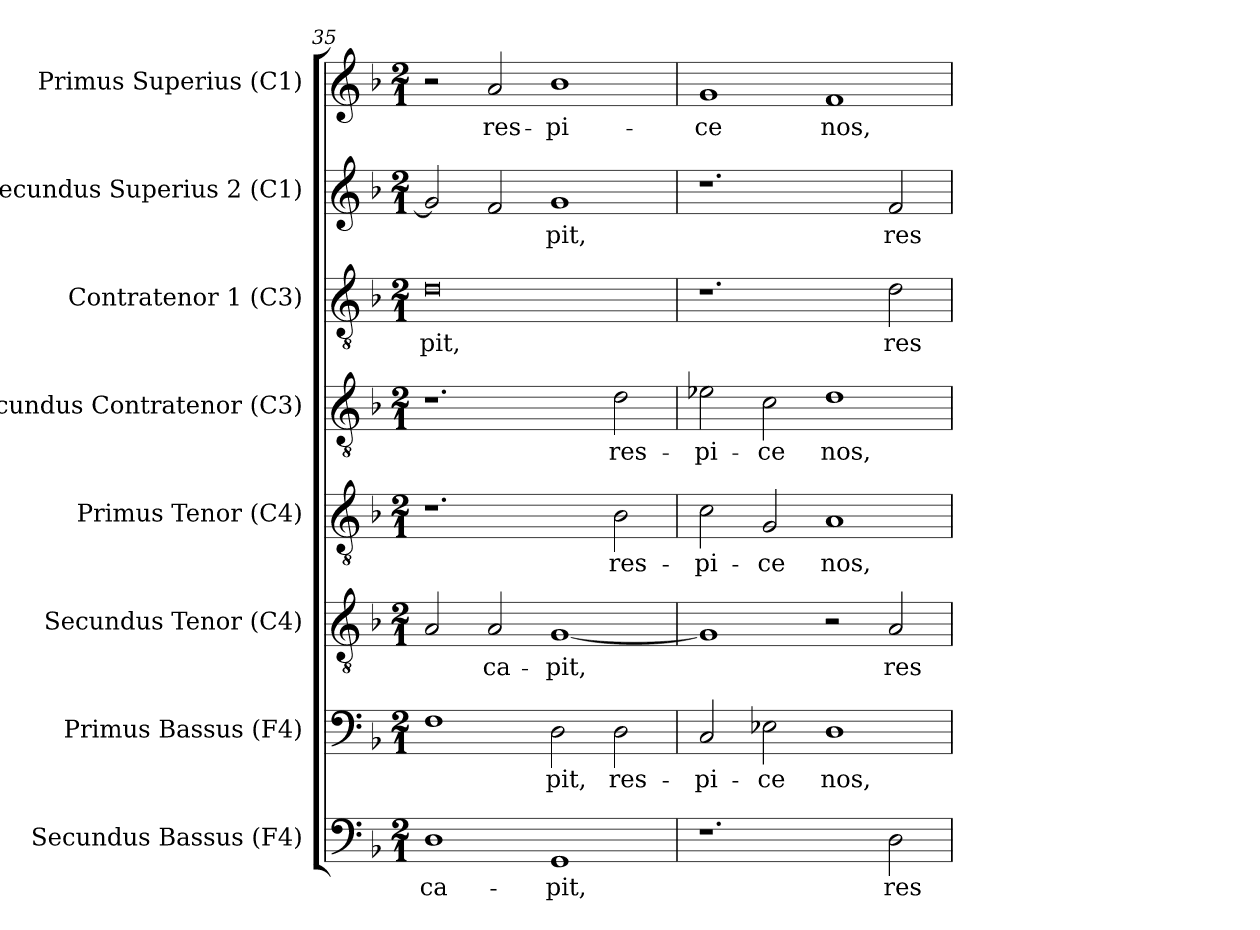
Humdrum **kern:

**kern	**text	**kern	**text	**kern	**text	**kern	**text	**kern	**text	**kern	**text	**kern	**text	**kern	**text
*part8	*part8	*part7	*part7	*part6	*part6	*part5	*part5	*part4	*part4	*part3	*part3	*part2	*part2	*part1	*part1
*staff8	*staff8	*staff7	*staff7	*staff6	*staff6	*staff5	*staff5	*staff4	*staff4	*staff3	*staff3	*staff2	*staff2	*staff1	*staff1
*I"Secundus Bassus (F4)	*	*I"Primus Bassus (F4)	*	*I"Secundus Tenor (C4)	*	*I"Primus Tenor (C4)	*	*I"Secundus  Contratenor (C3)	*	*I"Contratenor 1 (C3)	*	*I"Secundus Superius 2 (C1)	*	*I"Primus Superius (C1)	*
*I'B2	*	*I'B1	*	*I'T2	*	*I'T1	*	*I'A2	*	*I'A1	*	*I'C2	*	*I'C1	*
!!LO:LB:g=z
*clefF4	*	*clefF4	*	*clefGv2	*	*clefGv2	*	*clefGv2	*	*clefGv2	*	*clefG2	*	*clefG2	*
*	*	*	*	*	*	*ITrd7c12	*	*	*	*	*	*	*	*	*
*k[b-]	*	*k[b-]	*	*k[b-]	*	*k[b-]	*	*k[b-]	*	*k[b-]	*	*k[b-]	*	*k[b-]	*
*F:	*	*F:	*	*F:	*	*F:	*	*F:	*	*F:	*	*F:	*	*F:	*
*M2/1	*	*M2/1	*	*M2/1	*	*M2/1	*	*M2/1	*	*M2/1	*	*M2/1	*	*M2/1	*
=35	=35	=35	=35	=35	=35	=35	=35	=35	=35	=35	=35	=35	=35	=35	=35
!	!LO:LY:b:color=#000000	!	!	!	!	!	!	!	!	!	!	!	!	!	!
!	!	!	!	!	!	!	!	!	!	!	!LO:LY:b:color=#000000	!	!	!	!
1Di	ca-	1Fi	.	2Ai/	.	1.r	.	1.r	.	0di	-pit,	2gi/]	.	2r	.
!	!	!	!	!	!LO:LY:b:color=#000000	!	!	!	!	!	!	!	!	!	!
!	!	!	!	!	!	!	!	!	!	!	!	!	!	!	!LO:LY:b:color=#000000
.	.	.	.	2Ai/	ca-	.	.	.	.	.	.	2fi/	.	2ai/	res-
!	!LO:LY:b:color=#000000	!	!	!	!	!	!	!	!	!	!	!	!	!	!
!	!	!	!LO:LY:b:color=#000000	!	!	!	!	!	!	!	!	!	!	!	!
!	!	!	!	!	!LO:LY:b:color=#000000	!	!	!	!	!	!	!	!	!	!
!	!	!	!	!	!	!	!	!	!	!	!	!	!LO:LY:b:color=#000000	!	!
!	!	!	!	!	!	!	!	!	!	!	!	!	!	!	!LO:LY:b:color=#000000
1GGi	-pit,	2Di\	-pit,	[1Gi	-pit,	.	.	.	.	.	.	1gi	-pit,	1b-i	-pi-
!	!	!	!LO:LY:b:color=#000000	!	!	!	!	!	!	!	!	!	!	!	!
!	!	!	!	!	!	!	!LO:LY:b:color=#000000	!	!	!	!	!	!	!	!
!	!	!	!	!	!	!	!	!	!LO:LY:b:color=#000000	!	!	!	!	!	!
.	.	2Di\	res-	.	.	2BB-i\	res-	2di\	res-	.	.	.	.	.	.
=36	=36	=36	=36	=36	=36	=36	=36	=36	=36	=36	=36	=36	=36	=36	=36
!	!	!	!LO:LY:b:color=#000000	!	!	!	!	!	!	!	!	!	!	!	!
!	!	!	!	!	!	!	!LO:LY:b:color=#000000	!	!	!	!	!	!	!	!
!	!	!	!	!	!	!	!	!	!LO:LY:b:color=#000000	!	!	!	!	!	!
!	!	!	!	!	!	!	!	!	!	!	!	!	!	!	!LO:LY:b:color=#000000
1.r	.	2Ci/	-pi-	1Gi]	.	2Ci\	-pi-	2e-i\	-pi-	1.r	.	1.r	.	1gi	-ce
!	!	!	!LO:LY:b:color=#000000	!	!	!	!	!	!	!	!	!	!	!	!
!	!	!	!	!	!	!	!LO:LY:b:color=#000000	!	!	!	!	!	!	!	!
!	!	!	!	!	!	!	!	!	!LO:LY:b:color=#000000	!	!	!	!	!	!
.	.	2E-i\	-ce	.	.	2GGi/	-ce	2ci\	-ce	.	.	.	.	.	.
!	!	!	!LO:LY:b:color=#000000	!	!	!	!	!	!	!	!	!	!	!	!
!	!	!	!	!	!	!	!LO:LY:b:color=#000000	!	!	!	!	!	!	!	!
!	!	!	!	!	!	!	!	!	!LO:LY:b:color=#000000	!	!	!	!	!	!
!	!	!	!	!	!	!	!	!	!	!	!	!	!	!	!LO:LY:b:color=#000000
.	.	1Di	nos,	2r	.	1AAi	nos,	1di	nos,	.	.	.	.	1fi	nos,
!	!LO:LY:b:color=#000000	!	!	!	!	!	!	!	!	!	!	!	!	!	!
!	!	!	!	!	!LO:LY:b:color=#000000	!	!	!	!	!	!	!	!	!	!
!	!	!	!	!	!	!	!	!	!	!	!LO:LY:b:color=#000000	!	!	!	!
!	!	!	!	!	!	!	!	!	!	!	!	!	!LO:LY:b:color=#000000	!	!
2Di\	res-	.	.	2Ai/	res-	.	.	.	.	2di\	res-	2fi/	res-	.	.
=	=	=	=	=	=	=	=	=	=	=	=	=	=	=	=
*-	*-	*-	*-	*-	*-	*-	*-	*-	*-	*-	*-	*-	*-	*-	*-
